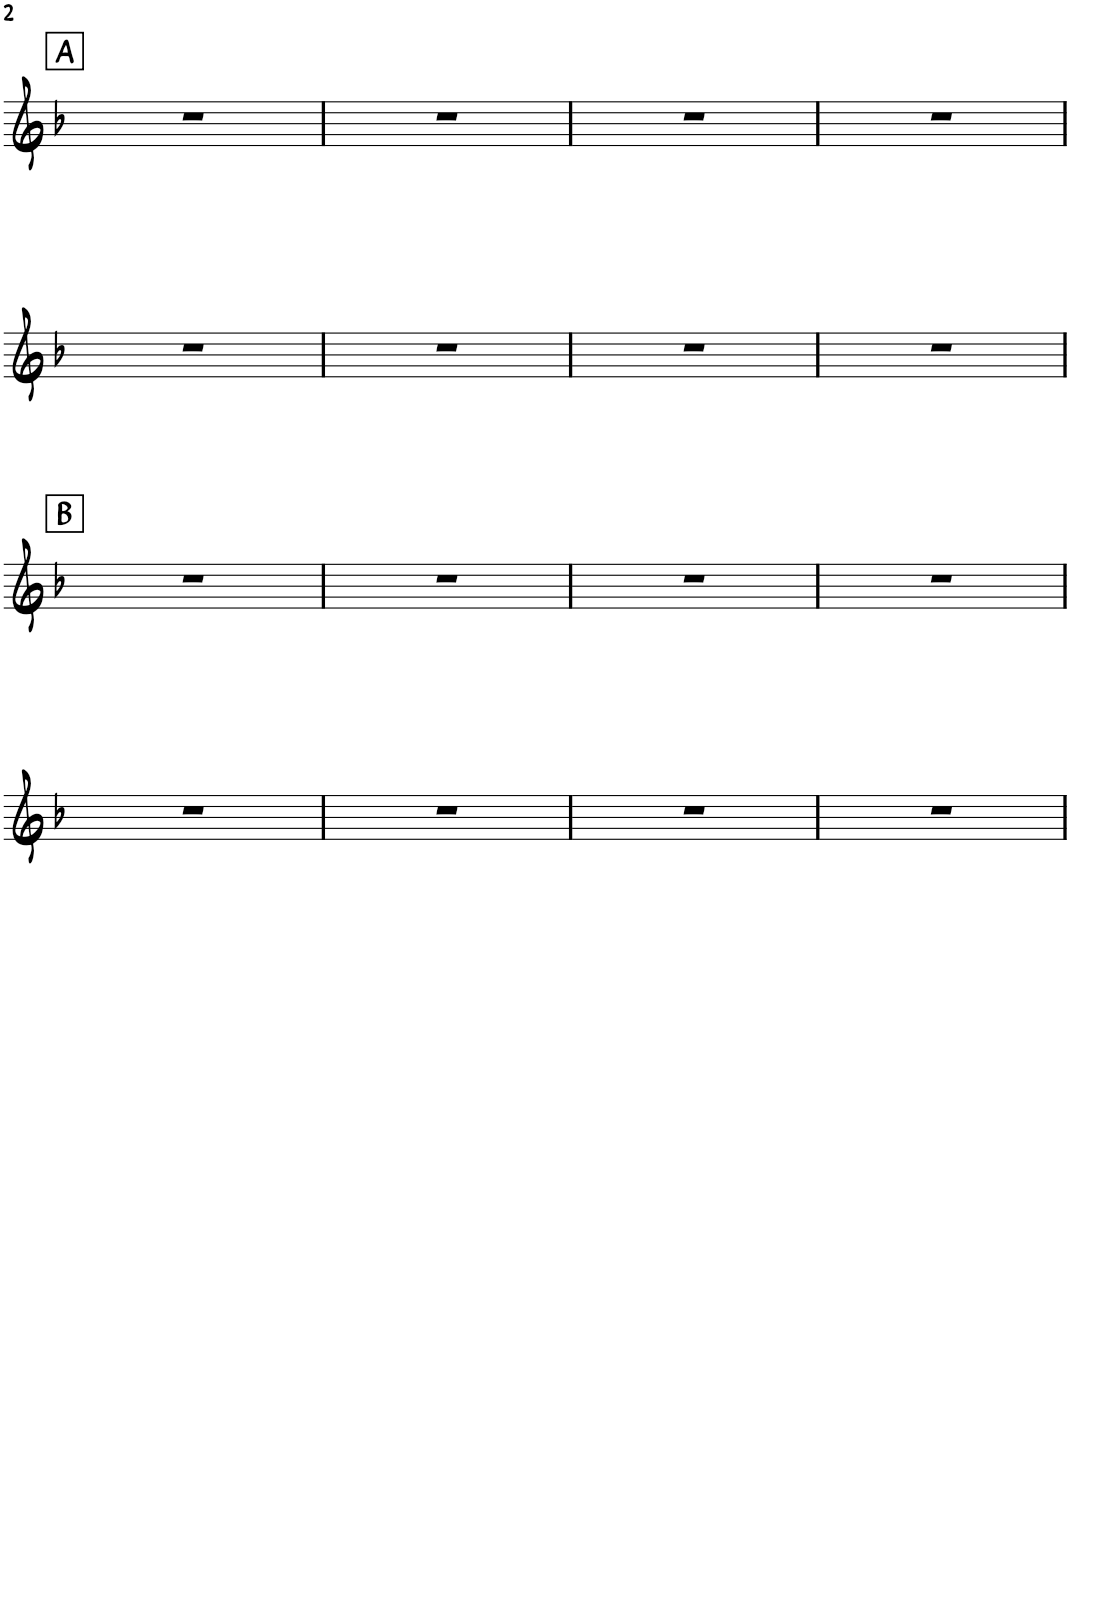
**kern	**kern	**harte	**kern	**text	**harte	**kern
*part4	*part3	*part3	*part2	*part2	*part2	*part1
*staff4	*staff3	*	*staff2	*staff2	*	*staff1
*I"Electric Bass	*I"Electric Bass	*	*I"Piano	*	*	*I"Bb Trumpet
*I'El. B.	*I'El. B.	*	*I'Pno.	*	*	*I'Bb Tpt.
!!LO:PB:g=z
*	*clefF4	*	*clefG2	*	*	*clefG2
*Trd7c12	*Trd7c12	*	*	*	*	*Trd1c2
*k[b-e-a-]	*k[b-e-a-]	*	*k[b-e-a-]	*	*	*k[b-]
*M4/4	*M4/4	*	*M4/4	*	*	*M4/4
!!LO:REH:place=s1:a:B:rj:fs=14:t=A
=33	=33	=33	=33	=33	=33	=33
4E-	4E-	Eb:maj	2.B-	Hide	Eb:maj	1r
4F	4F	.	.	.	.	.
4G	4G	.	.	.	.	.
4C	4C	.	4c	your	.	.
=34	=34	=34	=34	=34	=34	=34
!	!	!LO:H:kt=dim7	!	!	!LO:H:kt=dim7	!
4BB-	4BB-	E:dim7	4d-X	heart	E:dim7	1r
4FF#X	4FF#X	.	4c	from	.	.
4EEn	4EEn	.	2g	sight,	.	.
4BB-	4BB-	.	.	.	.	.
=35	=35	=35	=35	=35	=35	=35
!	!	!LO:H:kt=m7	!	!	!LO:H:kt=m7	!
4F	4F	F:min7	2.c	lock	F:min7	1r
4C	4C	.	.	.	.	.
4E-	4E-	.	.	.	.	.
4BB-	4BB-	.	4d	your	.	.
=36	=36	=36	=36	=36	=36	=36
!	!	!LO:H:kt=dim7	!	!	!LO:H:kt=dim7	!
4C	4C	Gb:dim7	4e-	dreams	Gb:dim7	1r
4BBn	4BBn	.	4d	at	.	.
4AAn	4AAn	.	2an	night.	.	.
4GG#X	4GG#X	.	.	.	.	.
!!LO:LB:g=z
=37	=37	=37	=37	=37	=37	=37
4G	4G	Eb:maj/3	2b-	It	Eb:maj/3	1r
4GG	4GG	.	.	.	.	.
4GG	4GG	.	2b-	could	.	.
4GG	4GG	.	.	.	.	.
=38	=38	=38	=38	=38	=38	=38
!	!	!LO:H:kt=7	!	!	!LO:H:kt=7	!
4GG#X	4GG#X	Ab:7	4b-	hap-	Ab:7	1r
4GG#	4GG#	.	2a-	-pen	.	.
4BB-	4BB-	.	.	.	.	.
4C	4C	.	4e-	to	.	.
=39	=39	=39	=39	=39	=39	=39
!	!	!LO:H:kt=7	!	!	!LO:H:kt=7	!
4D	4D	G:7	[1g	you.	G:7	1r
4BBn	4BBn	.	.	.	.	.
4En	4En	.	.	.	.	.
4G	4G	.	.	.	.	.
=40	=40	=40	=40	=40	=40	=40
!	!	!LO:H:kt=7	!	!	!LO:H:kt=7	!
8.c'\L	8.c'\L	C:7	1g]	.	C:7	1r
[16En\Jk	[16En\Jk	.	.	.	.	.
4E]	4E]	.	.	.	.	.
4F	4F	.	.	.	.	.
4G	4G	.	.	.	.	.
!!LO:LB:g=z
!!LO:REH:place=s1:a:B:rj:fs=14:t=B
=41	=41	=41	=41	=41	=41	=41
!	!	!LO:H:kt=m7	!	!	!LO:H:kt=m7	!
4FF	4FF	F:min7	2g	Dont	F:min7	1r
4FF	4FF	.	.	.	.	.
4GG#X	4GG#X	.	2g	count	.	.
4C	4C	.	.	.	.	.
=42	=42	=42	=42	=42	=42	=42
!	!	!LO:H:kt=m	!	!	!LO:H:kt=m	!
4GG#X	4GG#X	Ab:min	4g	stars	Ab:min	1r
4BBn	4BBn	.	4a-	or	.	.
4E-	4E-	.	4e-	you	.	.
4Bn	4Bn	.	4f	might	.	.
=43	=43	=43	=43	=43	=43	=43
4e-	4e-	Eb:maj	2g	stum-	Eb:maj	1r
4e-	4e-	.	.	.	.	.
4c	4c	.	[2g	-ble,	.	.
4Bn	4Bn	.	.	.	.	.
=44	=44	=44	=44	=44	=44	=44
!	!	!LO:H:kt=7	!	!	!LO:H:kt=7	!
4D	4D	G:7	1g]	.	G:7	1r
4C	4C	.	.	.	.	.
4BBn	4BBn	.	.	.	.	.
4GG	4GG	.	.	.	.	.
!!LO:LB:g=z
=45	=45	=45	=45	=45	=45	=45
!	!	!LO:H:kt=m	!	!	!LO:H:kt=m	!
4C	4C	C:min	2e-	some-	C:min	1r
4GG	4GG	.	.	.	.	.
!	!	!LO:H:kt=7	!	!	!LO:H:kt=7	!
4C	4C	Ab:7/3	2e-	-one	Ab:7/3	.
4C	4C	.	.	.	.	.
=46	=46	=46	=46	=46	=46	=46
!	!	!LO:H:kt=7	!	!	!LO:H:kt=7	!
4FF	4FF	F:7	4e-	drops	F:7	1r
4FF	4FF	.	4f	a	.	.
4GG	4GG	.	4c	sigh	.	.
4AAn	4AAn	.	4d	and	.	.
=47	=47	=47	=47	=47	=47	=47
!	!	!LO:H:kt=m7	!	!	!LO:H:kt=m7	!
4F	4F	F:min7	2e-	down	F:min7	1r
4GG#X	4GG#X	.	.	.	.	.
4C	4C	.	2f	you	.	.
4F	4F	.	.	.	.	.
=48	=48	=48	=48	=48	=48	=48
!	!	!LO:H:kt=m6	!	!	!LO:H:kt=m6	!
8.F'\L	8.F'/L	F:min6	2c	tum-	F:min6	1r
[16GG#X\Jk	[16GG#X/Jk	.	.	.	.	.
4GG#]	4GG#]	.	.	.	.	.
!	!	!LO:H:kt=9	!	!	!LO:H:kt=9	!
8.EEn\L	8.EEn/L	Fb:9	2d	-ble.	Fb:9	.
16EE\Jk	16EE/Jk	.	.	.	.	.
4BBn	4BBn	.	.	.	.	.
=	=	=	=	=	=	=
*-	*-	*-	*-	*-	*-	*-
